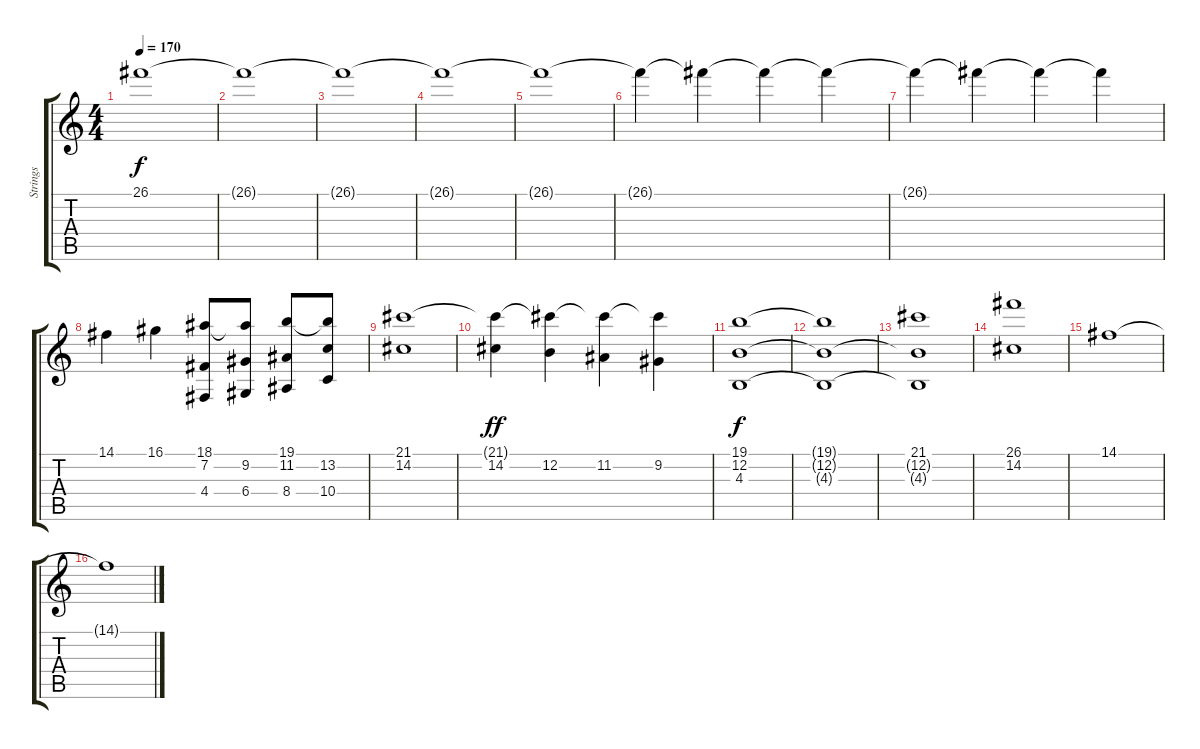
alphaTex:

\track ("Strings" "Strings") {instrument stringensemble1}
\staff {score tabs}
\tuning (E4 B3 G3 D3 A2 E2) {hide}
\ts (4 4)
\tempo 170
\clef g2
\ks c
26.1{t}.1{dy f} |
26.1{t}.1 |
26.1{t}.1 |
26.1{t}.1 |
26.1{t}.1 |
26.1{t}.4 26.1{t}.4 26.1{t}.4 26.1{t}.4 |
26.1{t}.4 26.1{t}.4 26.1{t}.4 26.1{t}.4 |
14.1.4 16.1.4 (18.1 7.2 4.4).8 (18.1{t} 9.2 6.4).8 (19.1 11.2 8.4).8 (19.1{t} 13.2 10.4).8 |
(21.1 14.2).1 |
(21.1{t} 14.2).4{dy ff} (21.1{t} 12.2).4 (21.1{t} 11.2).4 (21.1{t} 9.2).4 |
(19.1 12.2 4.3).1{dy f} |
(19.1{t} 12.2{t} 4.3{t}).1 |
(21.1 12.2{t} 4.3{t}).1 |
(26.1 14.2).1 |
14.1.1 |
14.1{t}.1
